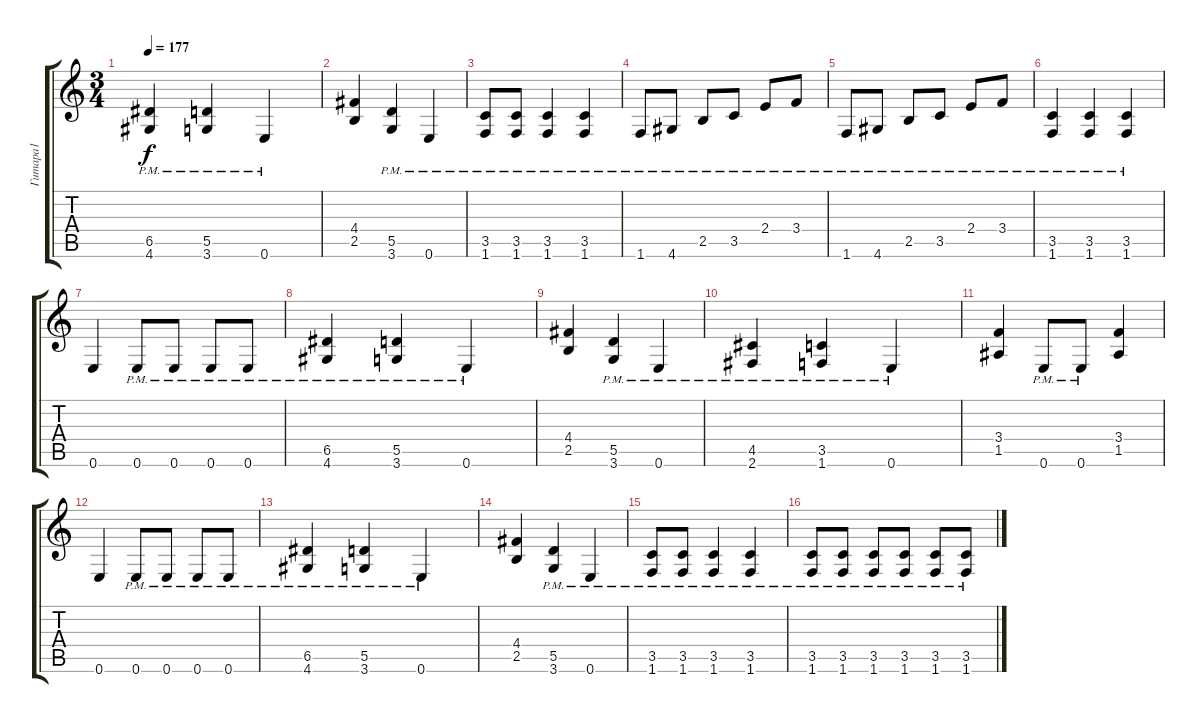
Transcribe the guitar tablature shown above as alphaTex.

\track ("Гитара1" "Гитара1") {instrument distortionguitar}
\staff {score tabs}
\tuning (E4 B3 G3 D3 A2 E2) {hide}
\ts (3 4)
\tempo 177
\clef g2
\ks c
(6.5{pm} 4.6{pm}).4{dy f} (5.5{pm} 3.6{pm}).4 0.6{pm}.4 |
(4.4 2.5).4 (5.5{pm} 3.6{pm}).4 0.6{pm}.4 |
(3.5{pm} 1.6{pm}).8 (3.5{pm} 1.6{pm}).8 (3.5{pm} 1.6{pm}).4 (3.5{pm} 1.6{pm}).4 |
1.6{pm}.8 4.6{pm}.8 2.5{pm}.8 3.5{pm}.8 2.4{pm}.8 3.4{pm}.8 |
1.6{pm}.8 4.6{pm}.8 2.5{pm}.8 3.5{pm}.8 2.4{pm}.8 3.4{pm}.8 |
(3.5{pm} 1.6{pm}).4 (3.5{pm} 1.6{pm}).4 (3.5{pm} 1.6{pm}).4 |
0.6.4 0.6{pm}.8 0.6{pm}.8 0.6{pm}.8 0.6{pm}.8 |
(6.5{pm} 4.6{pm}).4 (5.5{pm} 3.6{pm}).4 0.6{pm}.4 |
(4.4 2.5).4 (5.5{pm} 3.6{pm}).4 0.6{pm}.4 |
(4.5{pm} 2.6{pm}).4 (3.5{pm} 1.6{pm}).4 0.6{pm}.4 |
(3.4 1.5).4 0.6{pm}.8 0.6{pm}.8 (3.4 1.5).4 |
0.6.4 0.6{pm}.8 0.6{pm}.8 0.6{pm}.8 0.6{pm}.8 |
(6.5{pm} 4.6{pm}).4 (5.5{pm} 3.6{pm}).4 0.6{pm}.4 |
(4.4 2.5).4 (5.5{pm} 3.6{pm}).4 0.6{pm}.4 |
(3.5{pm} 1.6{pm}).8 (3.5{pm} 1.6{pm}).8 (3.5{pm} 1.6{pm}).4 (3.5{pm} 1.6{pm}).4 |
(3.5{pm} 1.6{pm}).8 (3.5{pm} 1.6{pm}).8 (3.5{pm} 1.6{pm}).8 (3.5{pm} 1.6{pm}).8 (3.5{pm} 1.6{pm}).8 (3.5{pm} 1.6{pm}).8
